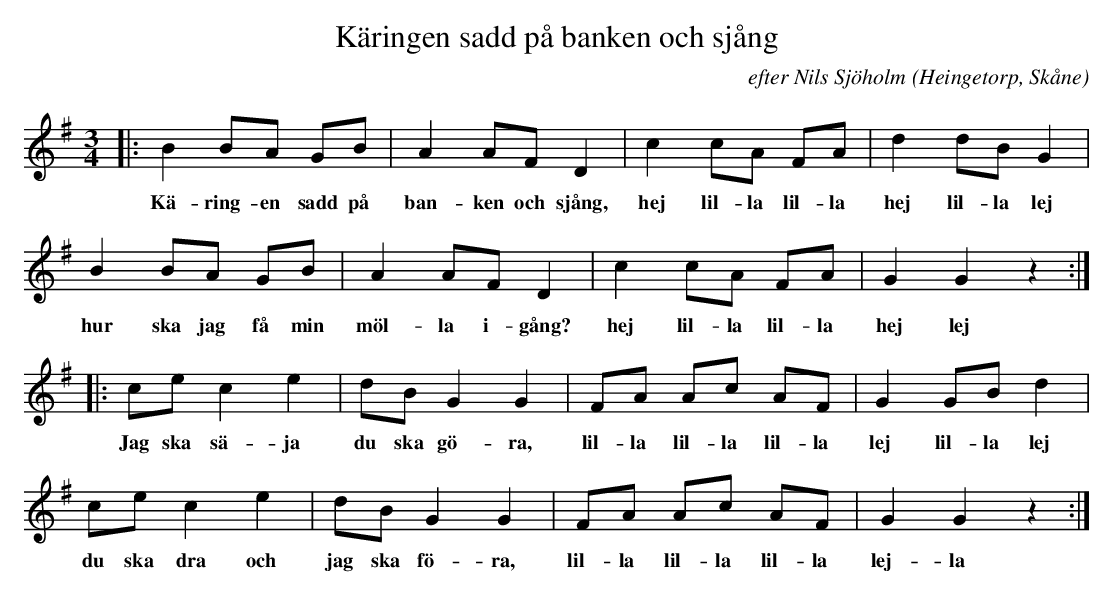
X:1
T:Käringen sadd på banken och sjång
C:efter Nils Sjöholm
O:Heingetorp, Skåne
M:3/4
L:1/8
K:G
|: B2 BA GB | A2 AF D2 |  c2 cA FA |  d2 dB G2 |
w:Kä-ring-en sadd på ban-ken och sjång, hej lil-la lil-la hej lil-la lej
   B2 BA GB | A2 AF D2 |  c2 cA FA |  G2 G2 z2 :|
w:hur ska jag få min möl-la i-gång?  hej lil-la lil-la hej  lej
|: ce c2 e2 | dB G2 G2 | FA Ac AF | G2 GB d2 |
w:Jag ska sä-ja  du ska gö-ra, lil-la lil-la lil-la  lej lil-la lej
   ce c2 e2  | dB G2 G2 | FA Ac AF | G2 G2 z2 :|
w:du ska dra och jag ska fö-ra, lil-la lil-la lil-la  lej-la
